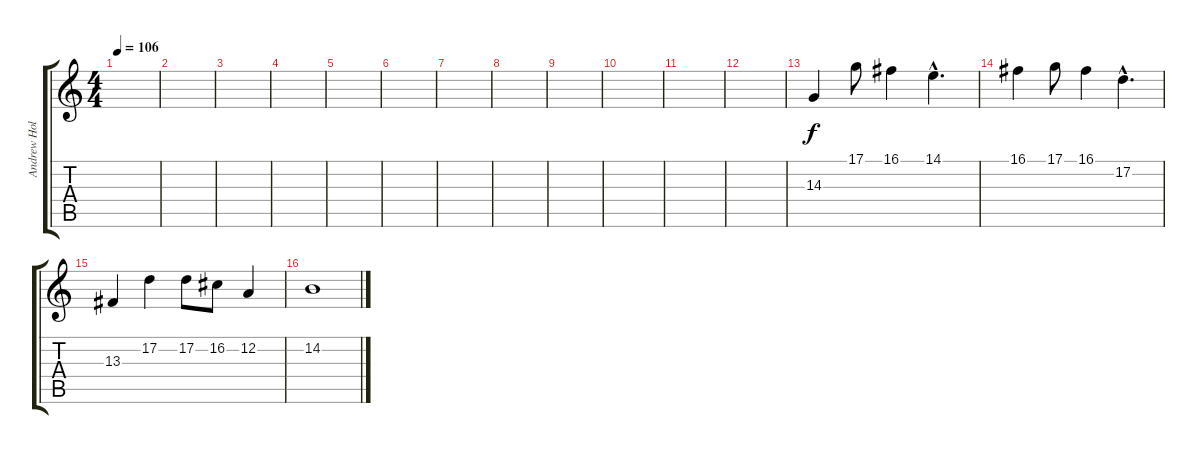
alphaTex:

\track ("Andrew Holdsworth" "Andrew Hol") {instrument electricgrandpiano}
\staff {score tabs}
\tuning (D4 A3 F3 C3 G2 D2) {hide}
\ts (4 4)
\tempo 106
\clef g2
\ks c
|
|
|
|
|
|
|
|
|
|
|
|
14.3.4 17.1.8 16.1.4 14.1{hac}.4{d} |
16.1.4 17.1.8 16.1.4 17.2{hac}.4{d} |
13.3.4 17.2.4 17.2.8 16.2.8 12.2.4 |
14.2.1
